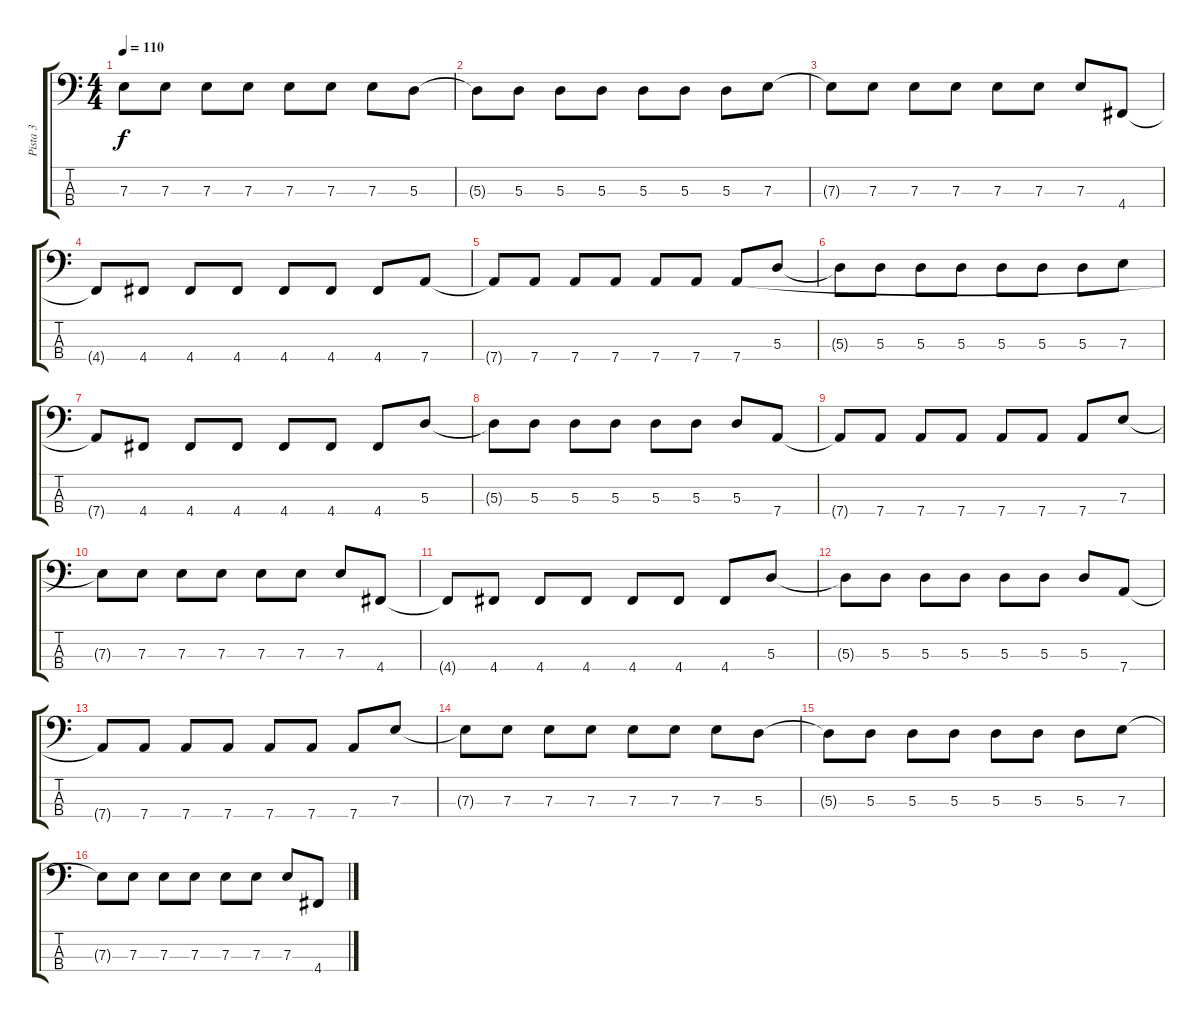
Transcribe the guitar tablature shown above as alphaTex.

\track ("Pista 3" "Pista 3") {instrument electricbassfinger}
\staff {score tabs}
\tuning (G2 D2 A1 D1) {hide}
\ts (4 4)
\tempo 110
\clef f4
\ks c
7.3{t}.8{dy f} 7.3.8 7.3.8 7.3.8 7.3.8 7.3.8 7.3.8 5.3.8 |
5.3{t}.8 5.3.8 5.3.8 5.3.8 5.3.8 5.3.8 5.3.8 7.3.8 |
7.3{t}.8 7.3.8 7.3.8 7.3.8 7.3.8 7.3.8 7.3.8 4.4.8 |
4.4{t}.8 4.4.8 4.4.8 4.4.8 4.4.8 4.4.8 4.4.8 7.4.8 |
7.4{t}.8 7.4.8 7.4.8 7.4.8 7.4.8 7.4.8 7.4.8 5.3.8 |
5.3{t}.8 5.3.8 5.3.8 5.3.8 5.3.8 5.3.8 5.3.8 7.3.8 |
7.4{t}.8 4.4.8 4.4.8 4.4.8 4.4.8 4.4.8 4.4.8 5.3.8 |
5.3{t}.8 5.3.8 5.3.8 5.3.8 5.3.8 5.3.8 5.3.8 7.4.8 |
7.4{t}.8 7.4.8 7.4.8 7.4.8 7.4.8 7.4.8 7.4.8 7.3.8 |
7.3{t}.8 7.3.8 7.3.8 7.3.8 7.3.8 7.3.8 7.3.8 4.4.8 |
4.4{t}.8 4.4.8 4.4.8 4.4.8 4.4.8 4.4.8 4.4.8 5.3.8 |
5.3{t}.8 5.3.8 5.3.8 5.3.8 5.3.8 5.3.8 5.3.8 7.4.8 |
7.4{t}.8 7.4.8 7.4.8 7.4.8 7.4.8 7.4.8 7.4.8 7.3.8 |
7.3{t}.8 7.3.8 7.3.8 7.3.8 7.3.8 7.3.8 7.3.8 5.3.8 |
5.3{t}.8 5.3.8 5.3.8 5.3.8 5.3.8 5.3.8 5.3.8 7.3.8 |
7.3{t}.8 7.3.8 7.3.8 7.3.8 7.3.8 7.3.8 7.3.8 4.4.8
